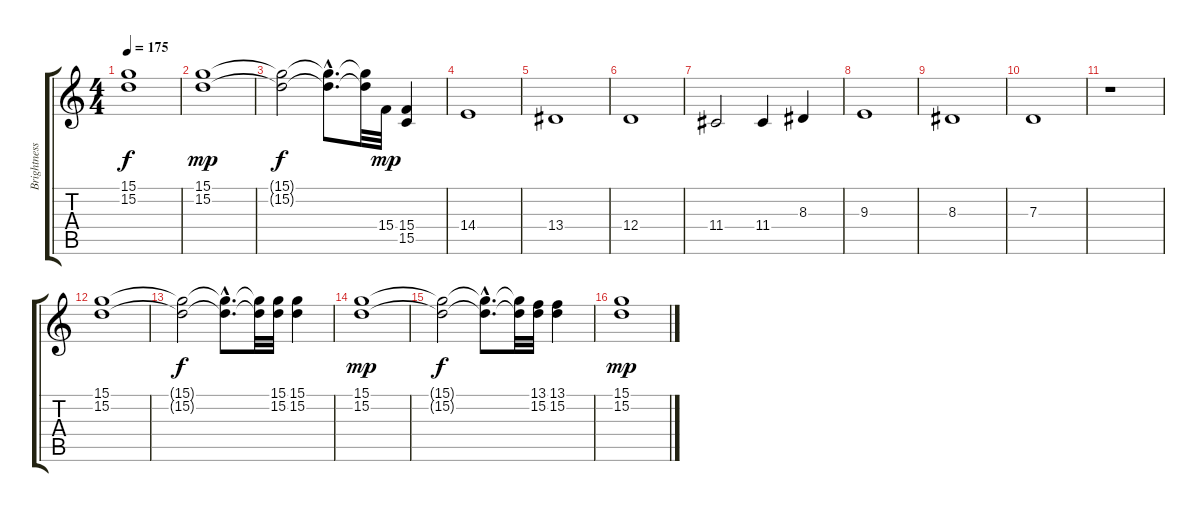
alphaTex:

\track ("Brightness" "Brightness") {instrument fx5brightness}
\staff {score tabs}
\tuning (E4 B3 G3 D3 A2 E2) {hide}
\ts (4 4)
\tempo 175
\clef g2
\ks c
(15.1{t} 15.2{t}).1{dy f} |
(15.1 15.2).1{dy mp} |
(15.1{t} 15.2{t}).2{dy f} (15.1{hac t} 15.2{hac t}).8{d} (15.1{t} 15.2{t}).32 15.4.32{dy mp} (15.4 15.5).4 |
14.4.1 |
13.4.1 |
12.4.1 |
11.4.2 11.4.4 8.3.4 |
9.3.1 |
8.3.1 |
7.3.1 |
r.1 |
(15.1 15.2).1 |
(15.1{t} 15.2{t}).2{dy f} (15.1{hac t} 15.2{hac t}).8{d} (15.1{t} 15.2{t}).32 (15.1 15.2).32 (15.1 15.2).4 |
(15.1 15.2).1{dy mp} |
(15.1{t} 15.2{t}).2{dy f} (15.1{hac t} 15.2{hac t}).8{d} (15.1{t} 15.2{t}).32 (13.1 15.2).32 (13.1 15.2).4 |
(15.1 15.2).1{dy mp}
